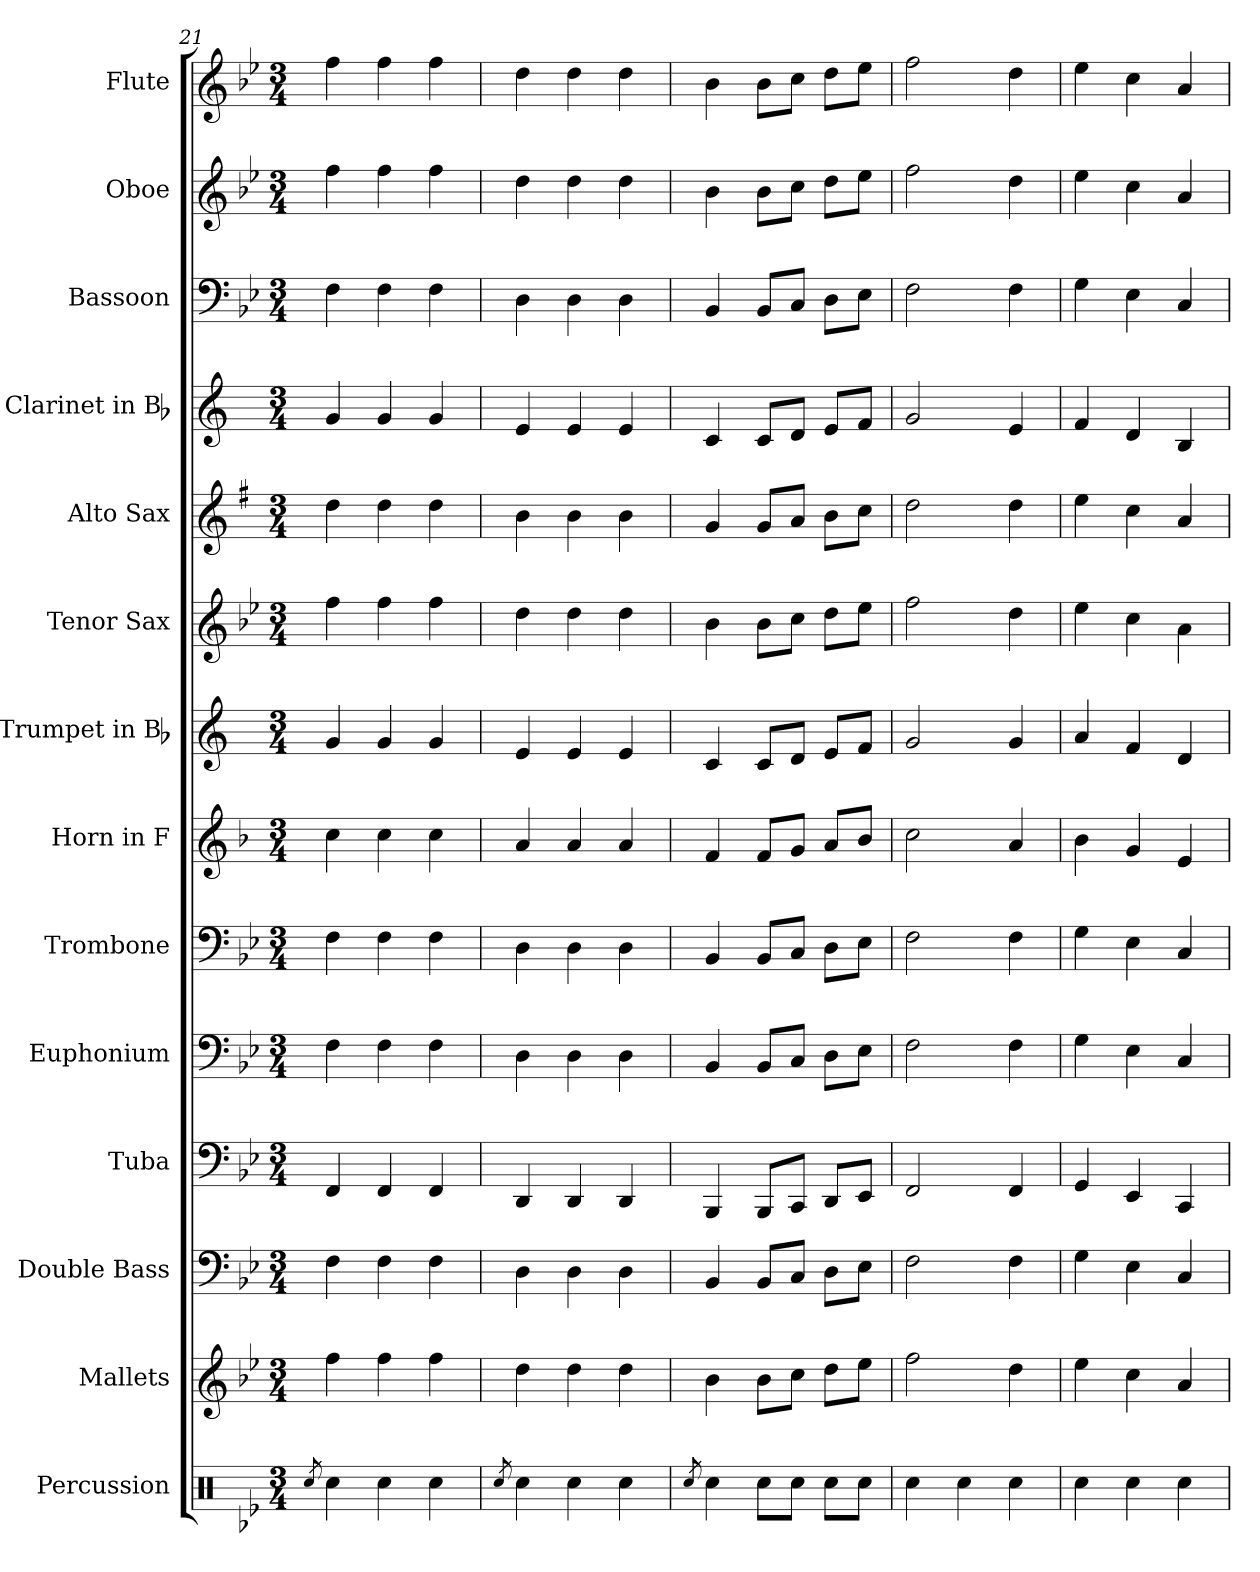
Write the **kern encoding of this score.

**kern	**kern	**kern	**kern	**kern	**kern	**kern	**kern	**kern	**kern	**kern	**kern	**kern	**kern
*part14	*part13	*part12	*part11	*part10	*part9	*part8	*part7	*part6	*part5	*part4	*part3	*part2	*part1
*staff14	*staff13	*staff12	*staff11	*staff10	*staff9	*staff8	*staff7	*staff6	*staff5	*staff4	*staff3	*staff2	*staff1
*I"Percussion	*I"Mallets	*I"Double Bass	*I"Tuba	*I"Euphonium	*I"Trombone	*I"Horn in F	*I"Trumpet in Bb	*I"Tenor Sax	*I"Alto Sax	*I"Clarinet in Bb	*I"Bassoon	*I"Oboe	*I"Flute
*I'Perc.	*I'Mal.	*I'D.B.	*I'Tuba	*I'Euph.	*I'Tbn.	*I'Hn.	*	*I'T. Sx.	*I'A. Sx.	*	*I'Bsn.	*I'Ob.	*I'Fl.
!!LO:PB:g=z
*clefX	*clefG2	*clefF4	*clefF4	*clefF4	*clefF4	*clefG2	*clefG2	*clefG2	*clefG2	*clefG2	*clefF4	*clefG2	*clefG2
*	*	*ITrd7c12	*	*	*	*ITrd4c7	*ITrd1c2	*ITrd8c14	*ITrd5c9	*ITrd1c2	*	*	*
*k[b-e-]	*k[b-e-]	*k[b-e-]	*k[b-e-]	*k[b-e-]	*k[b-e-]	*k[b-e-]	*k[b-e-]	*k[b-e-]	*k[b-e-]	*k[b-e-]	*k[b-e-]	*k[b-e-]	*k[b-e-]
*B-:	*B-:	*B-:	*B-:	*B-:	*B-:	*B-:	*B-:	*B-:	*B-:	*B-:	*B-:	*B-:	*B-:
*M3/4	*M3/4	*M3/4	*M3/4	*M3/4	*M3/4	*M3/4	*M3/4	*M3/4	*M3/4	*M3/4	*M3/4	*M3/4	*M3/4
=21	=21	=21	=21	=21	=21	=21	=21	=21	=21	=21	=21	=21	=21
8qRcc/	.	.	.	.	.	.	.	.	.	.	.	.	.
4Rcc\	4ff\	4FF\	4FF/	4F\	4F\	4f\	4f/	4f\	4f\	4f/	4F\	4ff\	4ff\
4Rcc\	4ff\	4FF\	4FF/	4F\	4F\	4f\	4f/	4f\	4f\	4f/	4F\	4ff\	4ff\
4Rcc\	4ff\	4FF\	4FF/	4F\	4F\	4f\	4f/	4f\	4f\	4f/	4F\	4ff\	4ff\
=22	=22	=22	=22	=22	=22	=22	=22	=22	=22	=22	=22	=22	=22
8qRcc/	.	.	.	.	.	.	.	.	.	.	.	.	.
4Rcc\	4dd\	4DD\	4DD/	4D\	4D\	4d/	4d/	4d\	4d\	4d/	4D\	4dd\	4dd\
4Rcc\	4dd\	4DD\	4DD/	4D\	4D\	4d/	4d/	4d\	4d\	4d/	4D\	4dd\	4dd\
4Rcc\	4dd\	4DD\	4DD/	4D\	4D\	4d/	4d/	4d\	4d\	4d/	4D\	4dd\	4dd\
=23	=23	=23	=23	=23	=23	=23	=23	=23	=23	=23	=23	=23	=23
8qRcc/	.	.	.	.	.	.	.	.	.	.	.	.	.
4Rcc\	4b-\	4BBB-/	4BBB-/	4BB-/	4BB-/	4B-/	4B-/	4B-\	4B-/	4B-/	4BB-/	4b-\	4b-\
8Rcc\L	8b-\L	8BBB-/L	8BBB-/L	8BB-/L	8BB-/L	8B-/L	8B-/L	8B-\L	8B-/L	8B-/L	8BB-/L	8b-\L	8b-\L
8Rcc\J	8cc\J	8CC/J	8CC/J	8C/J	8C/J	8c/J	8c/J	8c\J	8c/J	8c/J	8C/J	8cc\J	8cc\J
8Rcc\L	8dd\L	8DD\L	8DD/L	8D\L	8D\L	8d/L	8d/L	8d\L	8d\L	8d/L	8D\L	8dd\L	8dd\L
8Rcc\J	8ee-\J	8EE-\J	8EE-/J	8E-\J	8E-\J	8e-/J	8e-/J	8e-\J	8e-\J	8e-/J	8E-\J	8ee-\J	8ee-\J
=24	=24	=24	=24	=24	=24	=24	=24	=24	=24	=24	=24	=24	=24
4Rcc\	2ff\	2FF\	2FF/	2F\	2F\	2f\	2f/	2f\	2f\	2f/	2F\	2ff\	2ff\
4Rcc\	.	.	.	.	.	.	.	.	.	.	.	.	.
4Rcc\	4dd\	4FF\	4FF/	4F\	4F\	4d/	4f/	4d\	4f\	4d/	4F\	4dd\	4dd\
=25	=25	=25	=25	=25	=25	=25	=25	=25	=25	=25	=25	=25	=25
4Rcc@4@\	4ee-\	4GG\	4GG/	4G\	4G\	4e-\	4g/	4e-\	4g\	4e-/	4G\	4ee-\	4ee-\
4Rcc@4@\	4cc\	4EE-\	4EE-/	4E-\	4E-\	4c/	4e-/	4c\	4e-\	4c/	4E-\	4cc\	4cc\
4Rcc@4@\	4a/	4CC/	4CC/	4C/	4C/	4A/	4c/	4A\	4c/	4A/	4C/	4a/	4a/
=	=	=	=	=	=	=	=	=	=	=	=	=	=
*-	*-	*-	*-	*-	*-	*-	*-	*-	*-	*-	*-	*-	*-
